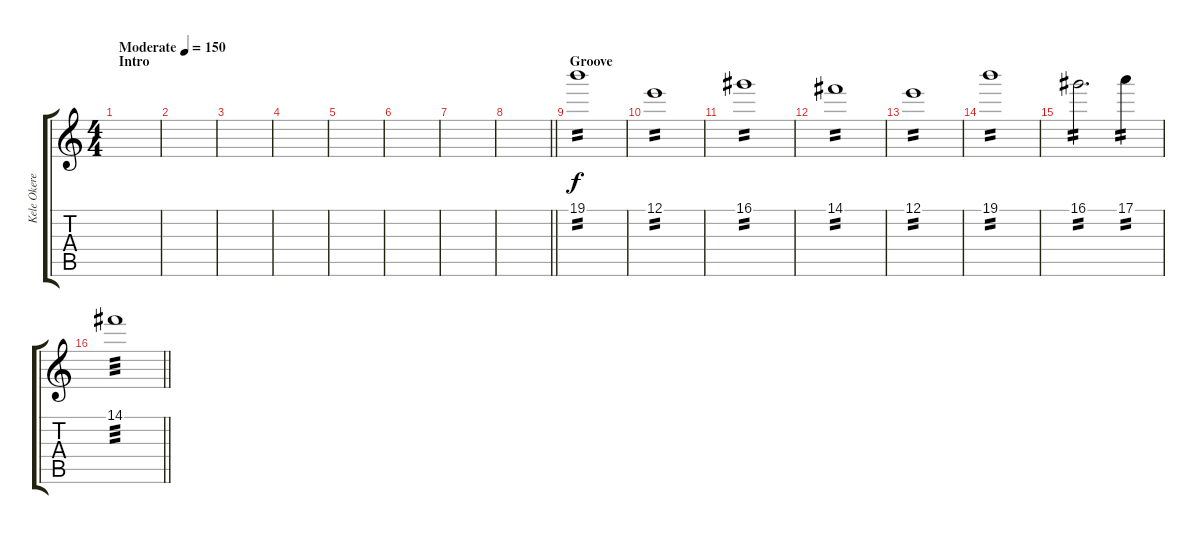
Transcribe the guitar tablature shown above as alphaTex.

\track ("Kele Okereke" "Kele Okere") {instrument overdrivenguitar}
\staff {score tabs}
\tuning (E4 B3 G3 D3 A2 E2) {hide}
\ts (4 4)
\section ("" "Intro")
\tempo (150 "Moderate")
\clef g2
\ks c
|
|
|
|
|
|
|
\barLineRight lightlight
|
\section ("" "Groove")
19.1.1{tp 2} |
12.1.1{tp 2} |
16.1.1{tp 2} |
14.1.1{tp 2} |
12.1.1{tp 2} |
19.1.1{tp 2} |
16.1.2{d tp 2} 17.1.4{tp 2} |
\barLineRight lightlight
14.1.1{tp 3}
